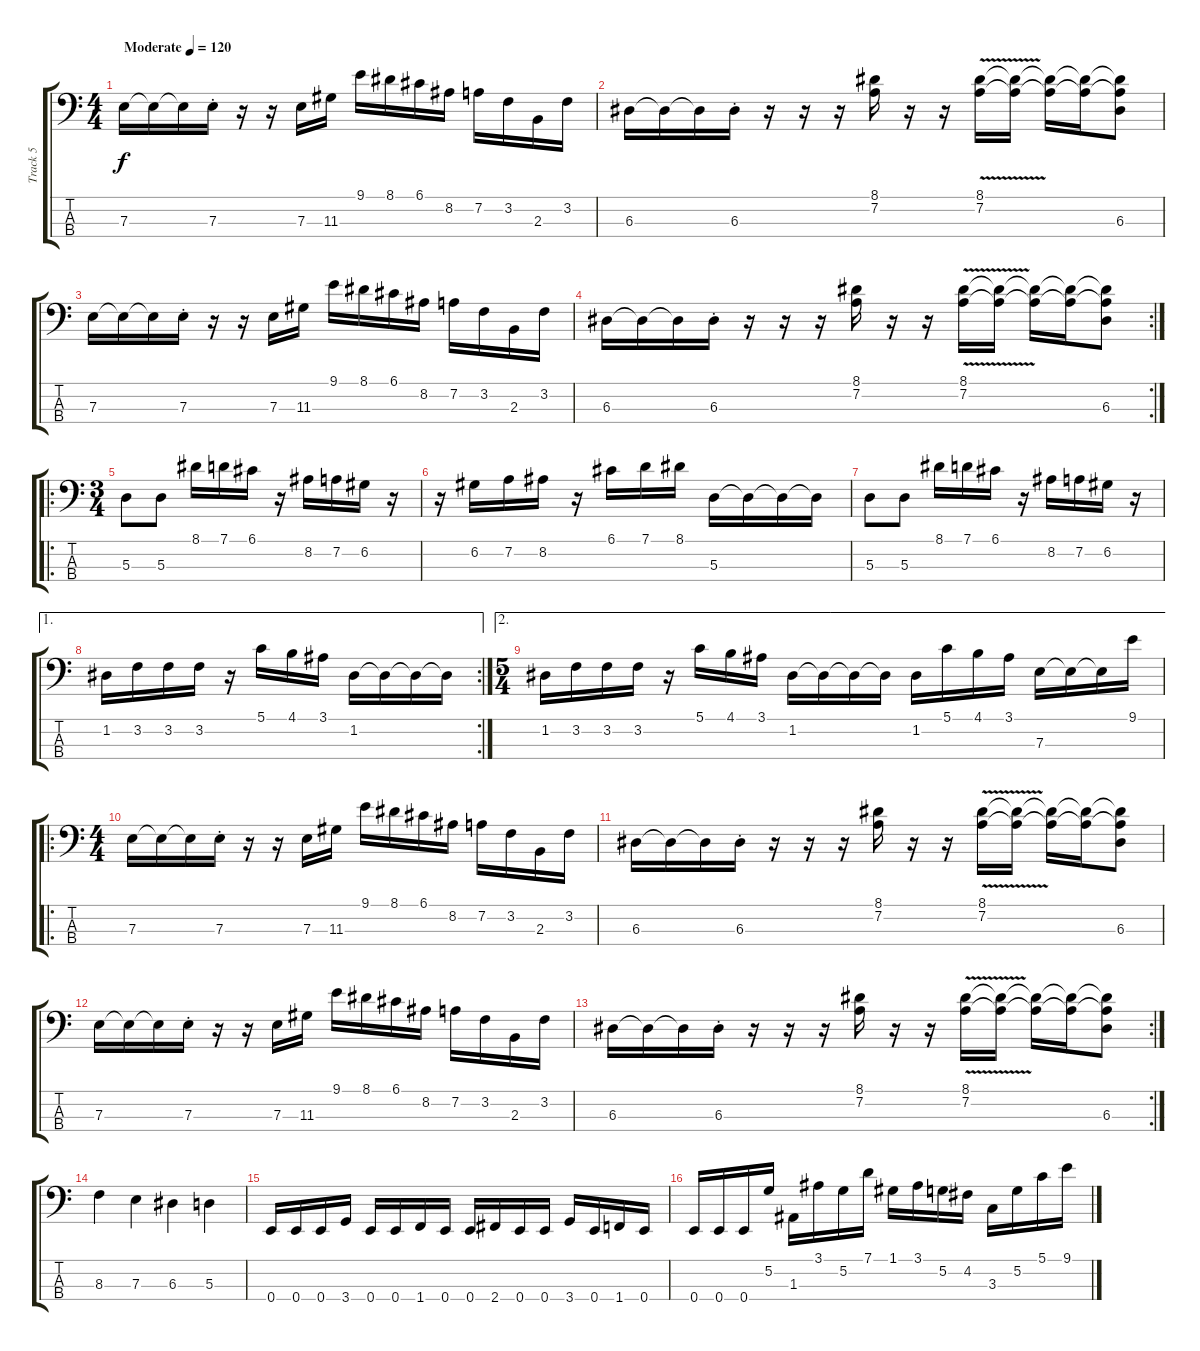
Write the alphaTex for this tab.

\track ("Track 5" "Track 5") {instrument electricbassfinger}
\staff {score tabs}
\tuning (G2 D2 A1 E1) {hide}
\ts (4 4)
\tempo (120 "Moderate")
\clef f4
\ks c
7.3.16{dy f instrument electricbassfinger} 7.3{t}.16 7.3{t}.16 7.3{st}.16 r.16 r.16 7.3.16 11.3.16 9.1.16 8.1.16 6.1.16 8.2.16 7.2.16 3.2.16 2.3.16 3.2.16 |
6.3.16 6.3{t}.16 6.3{t}.16 6.3{st}.16 r.16 r.16 r.16 (8.1 7.2).16 r.16 r.16 (8.1{v} 7.2).16 (8.1{t} 7.2{t}).16 (8.1{t} 7.2{t}).16 (8.1{t} 7.2{t}).16 (8.1{t} 7.2{t} 6.3).8 |
7.3.16 7.3{t}.16 7.3{t}.16 7.3{st}.16 r.16 r.16 7.3.16 11.3.16 9.1.16 8.1.16 6.1.16 8.2.16 7.2.16 3.2.16 2.3.16 3.2.16 |
\rc 2
6.3.16 6.3{t}.16 6.3{t}.16 6.3{st}.16 r.16 r.16 r.16 (8.1 7.2).16 r.16 r.16 (8.1{v} 7.2).16 (8.1{t} 7.2{t}).16 (8.1{t} 7.2{t}).16 (8.1{t} 7.2{t}).16 (8.1{t} 7.2{t} 6.3).8 |
\ro
\ts (3 4)
5.3.8 5.3.8 8.1.16 7.1.16 6.1.16 r.16 8.2.16 7.2.16 6.2.16 r.16 |
r.16 6.2.16 7.2.16 8.2.16 r.16 6.1.16 7.1.16 8.1.16 5.3.16 5.3{t}.16 5.3{t}.16 5.3{t}.16 |
5.3.8 5.3.8 8.1.16 7.1.16 6.1.16 r.16 8.2.16 7.2.16 6.2.16 r.16 |
\ae 1
\rc 2
1.2.16 3.2.16 3.2.16 3.2.16 r.16 5.1.16 4.1.16 3.1.16 1.2.16 1.2{t}.16 1.2{t}.16 1.2{t}.16 |
\ae 2
\ts (5 4)
1.2.16 3.2.16 3.2.16 3.2.16 r.16 5.1.16 4.1.16 3.1.16 1.2.16 1.2{t}.16 1.2{t}.16 1.2{t}.16 1.2.16 5.1.16 4.1.16 3.1.16 7.3.16 7.3{t}.16 7.3{t}.16 9.1.16 |
\ro
\ts (4 4)
7.3.16 7.3{t}.16 7.3{t}.16 7.3{st}.16 r.16 r.16 7.3.16 11.3.16 9.1.16 8.1.16 6.1.16 8.2.16 7.2.16 3.2.16 2.3.16 3.2.16 |
6.3.16 6.3{t}.16 6.3{t}.16 6.3{st}.16 r.16 r.16 r.16 (8.1 7.2).16 r.16 r.16 (8.1{v} 7.2).16 (8.1{t} 7.2{t}).16 (8.1{t} 7.2{t}).16 (8.1{t} 7.2{t}).16 (8.1{t} 7.2{t} 6.3).8 |
7.3.16 7.3{t}.16 7.3{t}.16 7.3{st}.16 r.16 r.16 7.3.16 11.3.16 9.1.16 8.1.16 6.1.16 8.2.16 7.2.16 3.2.16 2.3.16 3.2.16 |
\rc 2
6.3.16 6.3{t}.16 6.3{t}.16 6.3{st}.16 r.16 r.16 r.16 (8.1 7.2).16 r.16 r.16 (8.1{v} 7.2).16 (8.1{t} 7.2{t}).16 (8.1{t} 7.2{t}).16 (8.1{t} 7.2{t}).16 (8.1{t} 7.2{t} 6.3).8 |
8.3.4 7.3.4 6.3.4 5.3.4 |
0.4.16 0.4.16 0.4.16 3.4.16 0.4.16 0.4.16 1.4.16 0.4.16 0.4.16 2.4.16 0.4.16 0.4.16 3.4.16 0.4.16 1.4.16 0.4.16 |
0.4.16 0.4.16 0.4.16 5.2.16 1.3.16 3.1.16 5.2.16 7.1.16 1.1.16 3.1.16 5.2.16 4.2.16 3.3.16 5.2.16 5.1.16 9.1.16
